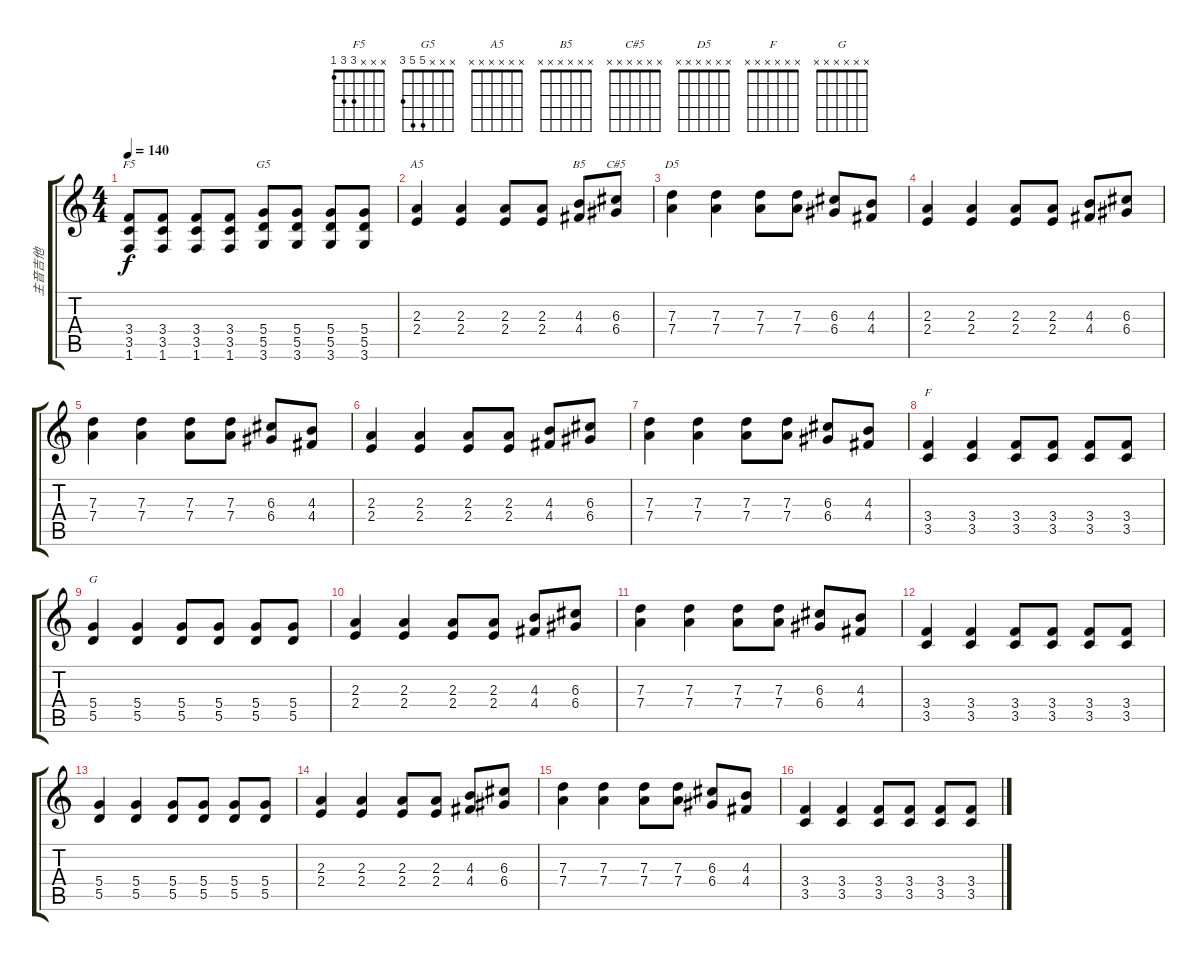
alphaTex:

\track ("主音吉他" "主音吉他") {instrument distortionguitar}
\staff {score tabs}
\tuning (E4 B3 G3 D3 A2 E2) {hide}
\chord ("F5" x x x 3 3 1)
\chord ("G5" x x x 5 5 3)
\chord ("A5" x x x x x x)
\chord ("B5" x x x x x x)
\chord ("C#5" x x x x x x)
\chord ("D5" x x x x x x)
\chord ("F" x x x x x x)
\chord ("G" x x x x x x)
\ts (4 4)
\tempo 140
\clef g2
\ks c
(3.4 3.5 1.6).8{ch "F5" dy f} (3.4 3.5 1.6).8 (3.4 3.5 1.6).8 (3.4 3.5 1.6).8 (5.4 5.5 3.6).8{ch "G5"} (5.4 5.5 3.6).8 (5.4 5.5 3.6).8 (5.4 5.5 3.6).8 |
(2.3 2.4).4{ch "A5" volume 16 balance 6} (2.3 2.4).4 (2.3 2.4).8 (2.3 2.4).8 (4.3 4.4).8{ch "B5"} (6.3 6.4).8{ch "C#5"} |
(7.3 7.4).4{ch "D5"} (7.3 7.4).4 (7.3 7.4).8 (7.3 7.4).8 (6.3 6.4).8 (4.3 4.4).8 |
(2.3 2.4).4 (2.3 2.4).4 (2.3 2.4).8 (2.3 2.4).8 (4.3 4.4).8 (6.3 6.4).8 |
(7.3 7.4).4 (7.3 7.4).4 (7.3 7.4).8 (7.3 7.4).8 (6.3 6.4).8 (4.3 4.4).8 |
(2.3 2.4).4 (2.3 2.4).4 (2.3 2.4).8 (2.3 2.4).8 (4.3 4.4).8 (6.3 6.4).8 |
(7.3 7.4).4 (7.3 7.4).4 (7.3 7.4).8 (7.3 7.4).8 (6.3 6.4).8 (4.3 4.4).8 |
(3.4 3.5).4{ch "F"} (3.4 3.5).4 (3.4 3.5).8 (3.4 3.5).8 (3.4 3.5).8 (3.4 3.5).8 |
(5.4 5.5).4{ch "G"} (5.4 5.5).4 (5.4 5.5).8 (5.4 5.5).8 (5.4 5.5).8 (5.4 5.5).8 |
(2.3 2.4).4 (2.3 2.4).4 (2.3 2.4).8 (2.3 2.4).8 (4.3 4.4).8 (6.3 6.4).8 |
(7.3 7.4).4 (7.3 7.4).4 (7.3 7.4).8 (7.3 7.4).8 (6.3 6.4).8 (4.3 4.4).8 |
(3.4 3.5).4 (3.4 3.5).4 (3.4 3.5).8 (3.4 3.5).8 (3.4 3.5).8 (3.4 3.5).8 |
(5.4 5.5).4 (5.4 5.5).4 (5.4 5.5).8 (5.4 5.5).8 (5.4 5.5).8 (5.4 5.5).8 |
(2.3 2.4).4 (2.3 2.4).4 (2.3 2.4).8 (2.3 2.4).8 (4.3 4.4).8 (6.3 6.4).8 |
(7.3 7.4).4 (7.3 7.4).4 (7.3 7.4).8 (7.3 7.4).8 (6.3 6.4).8 (4.3 4.4).8 |
(3.4 3.5).4 (3.4 3.5).4 (3.4 3.5).8 (3.4 3.5).8 (3.4 3.5).8 (3.4 3.5).8
